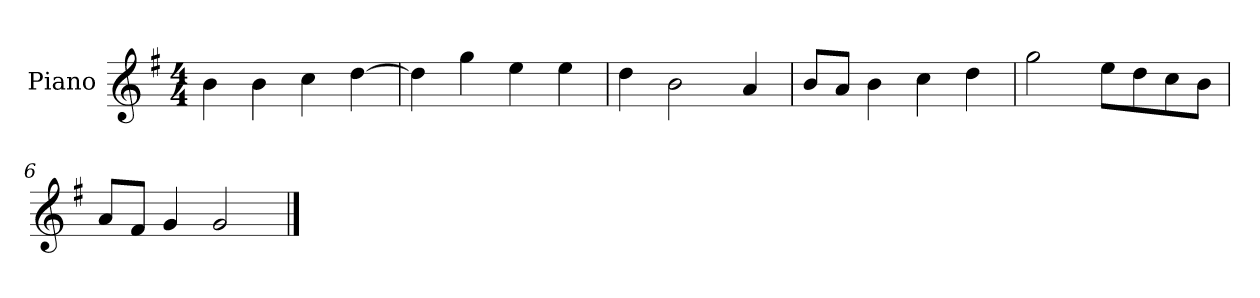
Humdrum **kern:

**kern
*part1
*staff1
*I"Piano
*I'P-no
*clefG2
*k[f#]
*M4/4
*MM90
=1
4b\
4b\
4cc\
[4dd\
=2
4dd\]
4gg\
4ee\
4ee\
=3
4dd\
2b\
4a/
=4
8b/L
8a/J
4b\
4cc\
4dd\
=5
2gg\
8ee\L
8dd\
8cc\
8b\J
=6
8a/L
8f#/J
4g/
2g/
==
*-
